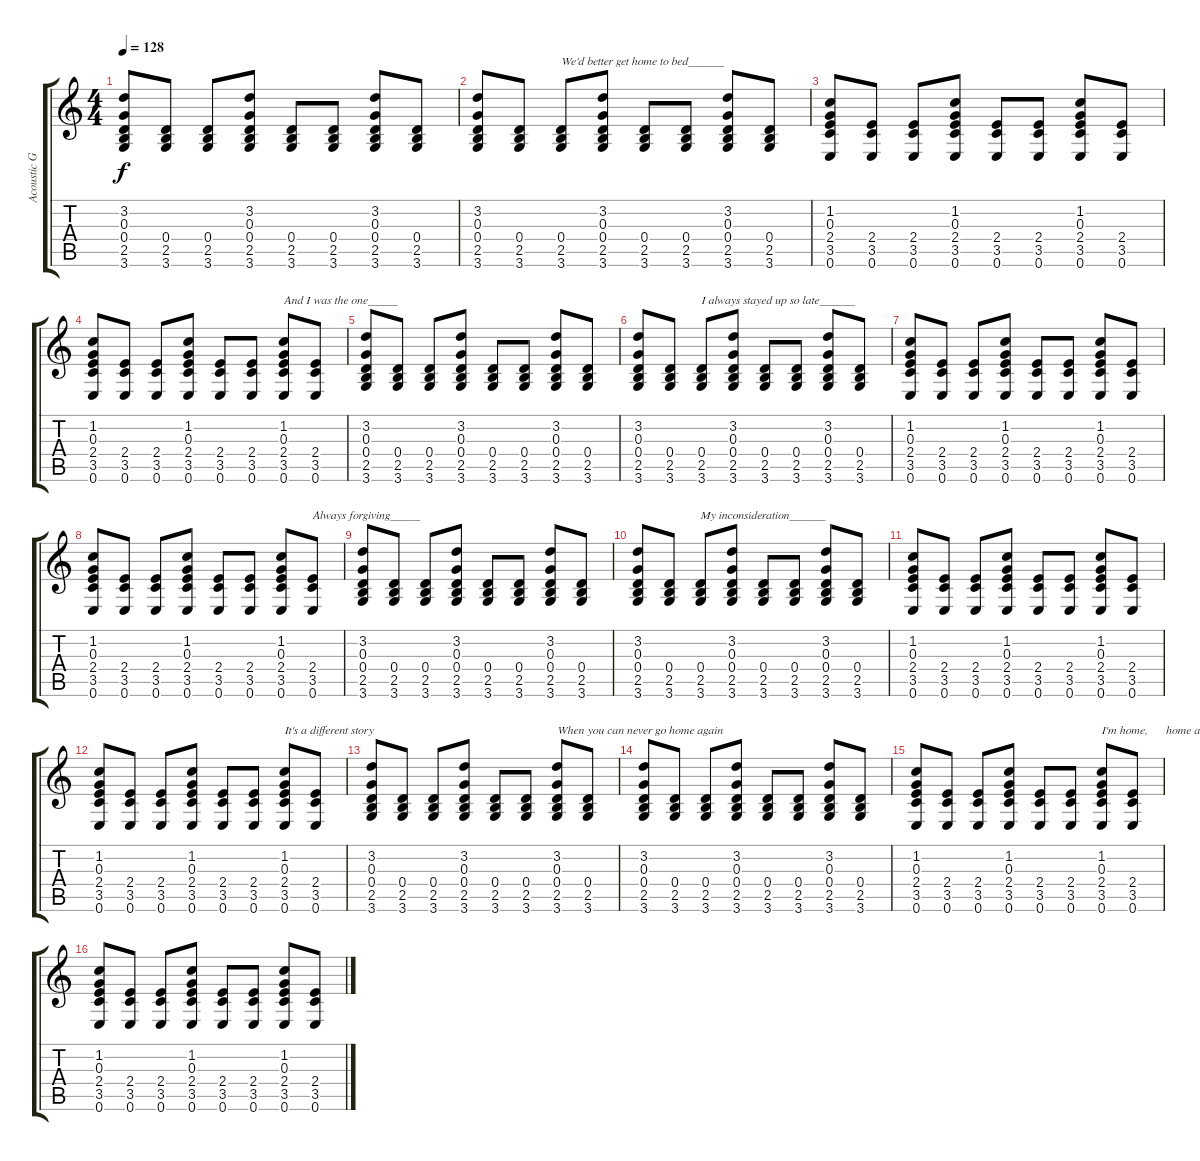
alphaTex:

\track ("Acoustic Guitar" "Acoustic G") {instrument acousticguitarsteel}
\staff {score tabs}
\tuning (E4 B3 G3 D3 A2 E2) {hide}
\ts (4 4)
\tempo 128
\clef g2
\ks c
(3.2 0.3 0.4 2.5 3.6).8{dy f} (0.4 2.5 3.6).8 (0.4 2.5 3.6).8 (3.2 0.3 0.4 2.5 3.6).8 (0.4 2.5 3.6).8 (0.4 2.5 3.6).8 (3.2 0.3 0.4 2.5 3.6).8 (0.4 2.5 3.6).8 |
(3.2 0.3 0.4 2.5 3.6).8 (0.4 2.5 3.6).8 (0.4 2.5 3.6).8{txt "We'd better get home to bed______"} (3.2 0.3 0.4 2.5 3.6).8 (0.4 2.5 3.6).8 (0.4 2.5 3.6).8 (3.2 0.3 0.4 2.5 3.6).8 (0.4 2.5 3.6).8 |
(1.2 0.3 2.4 3.5 0.6).8 (2.4 3.5 0.6).8 (2.4 3.5 0.6).8 (1.2 0.3 2.4 3.5 0.6).8 (2.4 3.5 0.6).8 (2.4 3.5 0.6).8 (1.2 0.3 2.4 3.5 0.6).8 (2.4 3.5 0.6).8 |
(1.2 0.3 2.4 3.5 0.6).8 (2.4 3.5 0.6).8 (2.4 3.5 0.6).8 (1.2 0.3 2.4 3.5 0.6).8 (2.4 3.5 0.6).8 (2.4 3.5 0.6).8 (1.2 0.3 2.4 3.5 0.6).8{txt "And I was the one_____"} (2.4 3.5 0.6).8 |
(3.2 0.3 0.4 2.5 3.6).8 (0.4 2.5 3.6).8 (0.4 2.5 3.6).8 (3.2 0.3 0.4 2.5 3.6).8 (0.4 2.5 3.6).8 (0.4 2.5 3.6).8 (3.2 0.3 0.4 2.5 3.6).8 (0.4 2.5 3.6).8 |
(3.2 0.3 0.4 2.5 3.6).8 (0.4 2.5 3.6).8 (0.4 2.5 3.6).8{txt "I always stayed up so late______"} (3.2 0.3 0.4 2.5 3.6).8 (0.4 2.5 3.6).8 (0.4 2.5 3.6).8 (3.2 0.3 0.4 2.5 3.6).8 (0.4 2.5 3.6).8 |
(1.2 0.3 2.4 3.5 0.6).8 (2.4 3.5 0.6).8 (2.4 3.5 0.6).8 (1.2 0.3 2.4 3.5 0.6).8 (2.4 3.5 0.6).8 (2.4 3.5 0.6).8 (1.2 0.3 2.4 3.5 0.6).8 (2.4 3.5 0.6).8 |
(1.2 0.3 2.4 3.5 0.6).8 (2.4 3.5 0.6).8 (2.4 3.5 0.6).8 (1.2 0.3 2.4 3.5 0.6).8 (2.4 3.5 0.6).8 (2.4 3.5 0.6).8 (1.2 0.3 2.4 3.5 0.6).8 (2.4 3.5 0.6).8{txt "Always forgiving_____"} |
(3.2 0.3 0.4 2.5 3.6).8 (0.4 2.5 3.6).8 (0.4 2.5 3.6).8 (3.2 0.3 0.4 2.5 3.6).8 (0.4 2.5 3.6).8 (0.4 2.5 3.6).8 (3.2 0.3 0.4 2.5 3.6).8 (0.4 2.5 3.6).8 |
(3.2 0.3 0.4 2.5 3.6).8 (0.4 2.5 3.6).8 (0.4 2.5 3.6).8{txt "My inconsideration______"} (3.2 0.3 0.4 2.5 3.6).8 (0.4 2.5 3.6).8 (0.4 2.5 3.6).8 (3.2 0.3 0.4 2.5 3.6).8 (0.4 2.5 3.6).8 |
(1.2 0.3 2.4 3.5 0.6).8 (2.4 3.5 0.6).8 (2.4 3.5 0.6).8 (1.2 0.3 2.4 3.5 0.6).8 (2.4 3.5 0.6).8 (2.4 3.5 0.6).8 (1.2 0.3 2.4 3.5 0.6).8 (2.4 3.5 0.6).8 |
(1.2 0.3 2.4 3.5 0.6).8 (2.4 3.5 0.6).8 (2.4 3.5 0.6).8 (1.2 0.3 2.4 3.5 0.6).8 (2.4 3.5 0.6).8 (2.4 3.5 0.6).8 (1.2 0.3 2.4 3.5 0.6).8{txt "It's a different story"} (2.4 3.5 0.6).8 |
(3.2 0.3 0.4 2.5 3.6).8 (0.4 2.5 3.6).8 (0.4 2.5 3.6).8 (3.2 0.3 0.4 2.5 3.6).8 (0.4 2.5 3.6).8 (0.4 2.5 3.6).8 (3.2 0.3 0.4 2.5 3.6).8{txt "When you can never go home again"} (0.4 2.5 3.6).8 |
(3.2 0.3 0.4 2.5 3.6).8 (0.4 2.5 3.6).8 (0.4 2.5 3.6).8 (3.2 0.3 0.4 2.5 3.6).8 (0.4 2.5 3.6).8 (0.4 2.5 3.6).8 (3.2 0.3 0.4 2.5 3.6).8 (0.4 2.5 3.6).8 |
(1.2 0.3 2.4 3.5 0.6).8 (2.4 3.5 0.6).8 (2.4 3.5 0.6).8 (1.2 0.3 2.4 3.5 0.6).8 (2.4 3.5 0.6).8 (2.4 3.5 0.6).8 (1.2 0.3 2.4 3.5 0.6).8{txt "I'm home,      home again______"} (2.4 3.5 0.6).8 |
(1.2 0.3 2.4 3.5 0.6).8 (2.4 3.5 0.6).8 (2.4 3.5 0.6).8 (1.2 0.3 2.4 3.5 0.6).8 (2.4 3.5 0.6).8 (2.4 3.5 0.6).8 (1.2 0.3 2.4 3.5 0.6).8 (2.4 3.5 0.6).8
